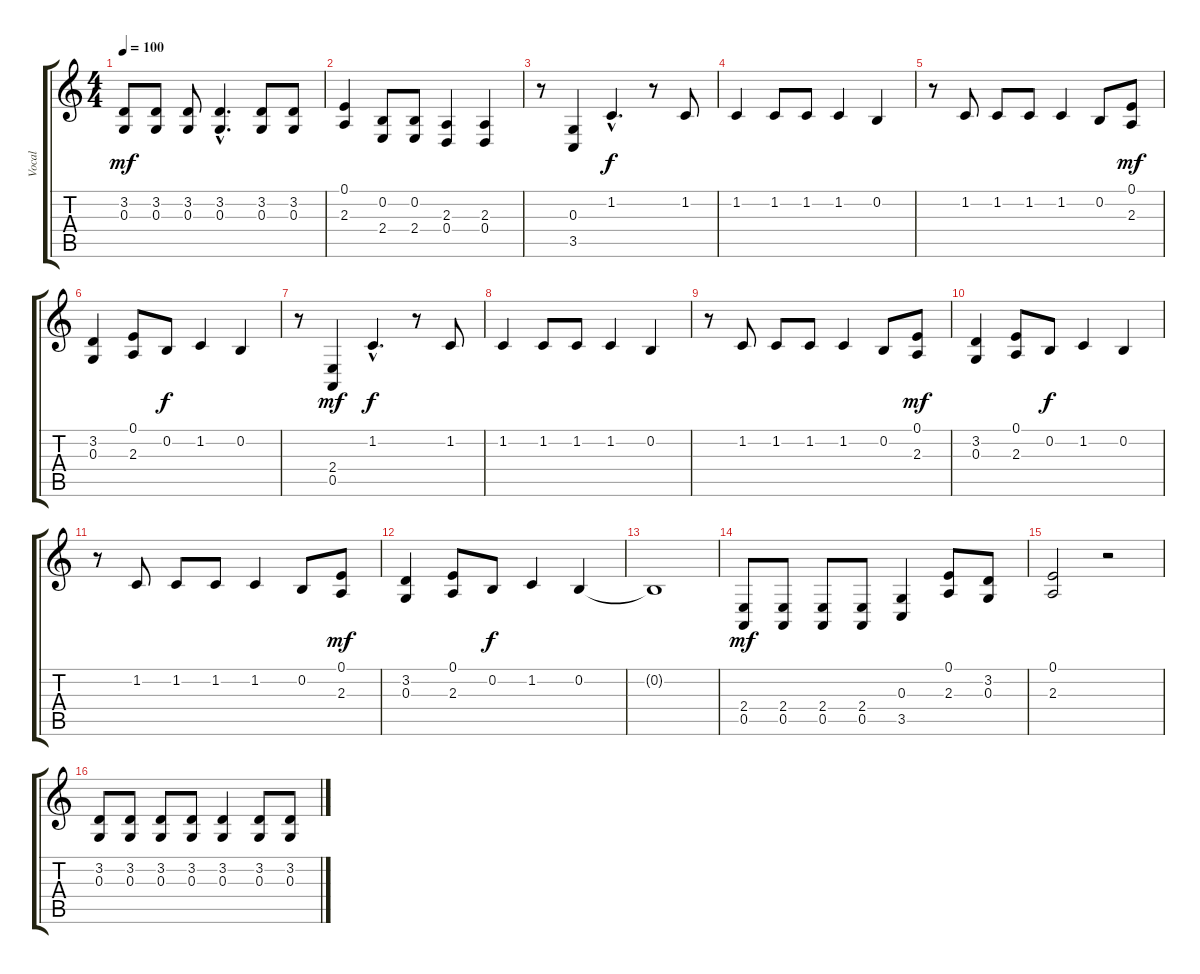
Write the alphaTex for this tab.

\track ("Vocal" "Vocal") {instrument violin}
\staff {score tabs}
\tuning (E4 B3 G3 D3 A2 E2) {hide}
\ts (4 4)
\tempo 100
\clef g2
\ks c
(3.2 0.3).8{dy mf} (3.2 0.3).8 (3.2 0.3).8 (3.2{hac} 0.3{hac}).4{d} (3.2 0.3).8 (3.2 0.3).8 |
(0.1 2.3).4 (0.2 2.4).8 (0.2 2.4).8 (2.3 0.4).4 (2.3 0.4).4 |
r.8 (0.3 3.5).4 1.2{hac}.4{d dy f} r.8 1.2.8 |
1.2.4 1.2.8 1.2.8 1.2.4 0.2.4 |
r.8 1.2.8 1.2.8 1.2.8 1.2.4 0.2.8 (0.1 2.3).8{dy mf} |
(3.2 0.3).4 (0.1 2.3).8 0.2.8{dy f} 1.2.4 0.2.4 |
r.8 (2.4 0.5).4{dy mf} 1.2{hac}.4{d dy f} r.8 1.2.8 |
1.2.4 1.2.8 1.2.8 1.2.4 0.2.4 |
r.8 1.2.8 1.2.8 1.2.8 1.2.4 0.2.8 (0.1 2.3).8{dy mf} |
(3.2 0.3).4 (0.1 2.3).8 0.2.8{dy f} 1.2.4 0.2.4 |
r.8 1.2.8 1.2.8 1.2.8 1.2.4 0.2.8 (0.1 2.3).8{dy mf} |
(3.2 0.3).4 (0.1 2.3).8 0.2.8{dy f} 1.2.4 0.2.4 |
0.2{t}.1 |
(2.4 0.5).8{dy mf} (2.4 0.5).8 (2.4 0.5).8 (2.4 0.5).8 (0.3 3.5).4 (0.1 2.3).8 (3.2 0.3).8 |
(0.1 2.3).2 r.2 |
(3.2 0.3).8 (3.2 0.3).8 (3.2 0.3).8 (3.2 0.3).8 (3.2 0.3).4 (3.2 0.3).8 (3.2 0.3).8
